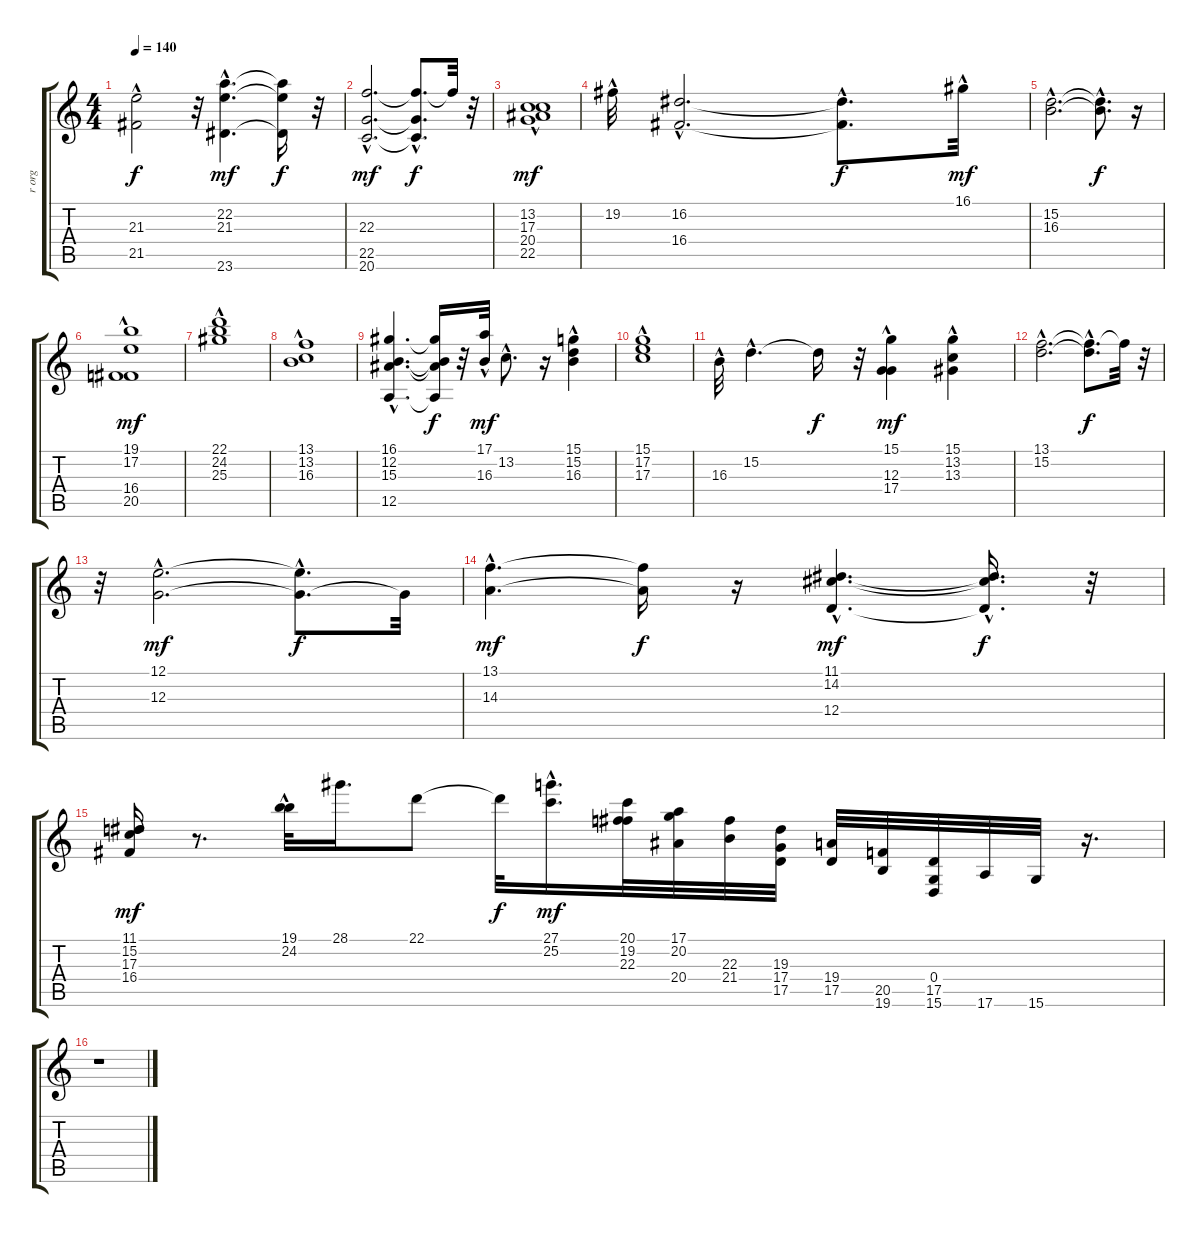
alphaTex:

\track ("r org" "r org") {instrument rockorgan}
\staff {score tabs}
\tuning (E4 B3 G3 D3 A2 E2) {hide}
\ts (4 4)
\tempo 140
\clef g2
\ks c
(21.3{t} 21.5{hac t}).2{dy f} r.32 (22.2{hac} 21.3{hac} 23.6{hac}).4{d dy mf} (22.2{t} 21.3{t} 23.6{t}).16{dy f} r.32 |
(22.3{hac} 22.5{hac} 20.6{hac}).2{d dy mf} (22.3{hac t} 22.5{hac t} 20.6{hac t}).8{d dy f} 22.3{t}.32 r.32 |
(13.2{hac} 17.3{hac} 20.4{hac} 22.5).1{dy mf} |
19.2{hac}.32 (16.2{hac} 16.4{hac}).2{d} (16.2{hac t} 16.4{t}).8{d dy f} 16.1{hac}.32{dy mf} |
(15.2{hac} 16.3{hac}).2{d} (15.2{hac t} 16.3{hac t}).8{d dy f} r.16 |
(19.1{hac} 17.2 16.4{hac} 20.5{hac}).1{dy mf} |
(22.1{hac} 24.2{hac} 25.3).1 |
(13.1 13.2{hac} 16.3{hac}).1 |
(16.1{hac} 12.2{hac} 15.3{hac} 12.5{hac}).4{d} (16.1{t} 12.2{t} 15.3{t} 12.5{t}).16{dy f} r.32 (17.1{hac} 16.3{hac}).32{dy mf} 13.2{hac}.8{d} r.16 (15.1 15.2{hac} 16.3{hac}).4 |
(15.1 17.2{hac} 17.3{hac}).1 |
16.3{hac}.32 15.2{hac}.4{d} 15.2{t}.16{dy f} r.32 (15.1{hac} 12.3{hac} 17.4{hac}).4{dy mf} (15.1{hac} 13.2 13.3{hac}).4 |
(13.1{hac} 15.2{hac}).2{d} (13.1{hac t} 15.2{hac t}).8{d dy f} 13.1{t}.32 r.32 |
r.32 (12.1{hac} 12.3{hac}).2{d dy mf} (12.1{hac t} 12.3{hac t}).8{d dy f} 12.3{t}.32 |
(13.1{hac} 14.3{hac}).4{d dy mf} (13.1{t} 14.3{t}).16{dy f} r.16 (11.1{hac} 14.2{hac} 12.4{hac}).4{d dy mf} (11.1{hac t} 14.2{hac t} 12.4{hac t}).16{d dy f} r.32 |
(11.1 15.2 17.3 16.4).16{dy mf} r.8{d} (19.1 24.2{hac}).32 28.1.16{d} 22.1.8 22.1{t}.32{dy f} (27.1 25.2{hac}).16{d dy mf} (20.1 19.2 22.3).32 (17.1 20.2 20.4).32 (22.3 21.4).32 (19.3 17.4 17.5).32 (19.4 17.5).32 (20.5 19.6).32 (0.4 17.5 15.6).32 17.6.32 15.6.32 r.16{d} |
r.1
